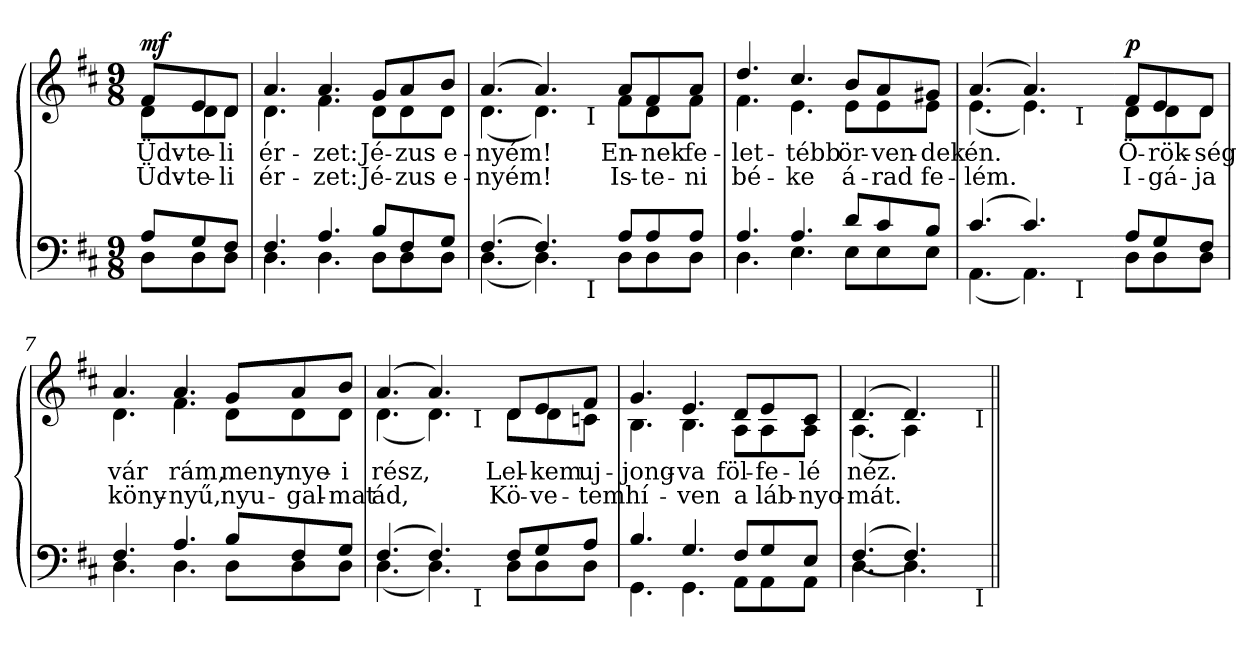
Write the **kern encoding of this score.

**kern	**kern	**text	**text	**dynam
*part2	*part1	*part1	*part1	*part1
*staff2	*staff1	*staff1	*staff1	*staff1
*clefF4	*clefG2	*	*	*
*k[f#c#]	*k[f#c#]	*	*	*
*b:	*b:	*	*	*
*M9/8	*M9/8	*	*	*
=1	=1	=1	=1	=1
*^	*	*	*	*
!	!	!LO:TX:a:t=.	!	!	!
!	!	!LO:TX:a:t== 60	!	!	!
!	!	!	!LO:LY:b	!LO:LY:b	!LO:DY:a
*	*	*^	*	*	*
8A/L	8D\L	8f#/L	8d\L	Üdv-	Üdv-	mf
!	!	!	!	!LO:LY:b	!LO:LY:b	!
8G/	8D\	8e/	8d\	-te-	-te-	.
!	!	!	!	!LO:LY:b	!LO:LY:b	!
8F#/J	8D\J	8d/J	8d\J	-li	-li	.
=2	=2	=2	=2	=2	=2	=2
!	!	!	!	!LO:LY:b	!LO:LY:b	!
4.F#/	4.D\	4.a/	4.d\	ér-	ér-	.
!	!	!	!	!LO:LY:b	!LO:LY:b	!
4.A/	4.D\	4.a/	4.f#\	-zet:	-zet:	.
!	!	!	!	!LO:LY:b	!LO:LY:b	!
8B/L	8D\L	8g/L	8d\L	Jé-	Jé-	.
!	!	!	!	!LO:LY:b	!LO:LY:b	!
8F#/	8D\	8a/	8d\	-zus	-zus	.
!	!	!	!	!LO:LY:b	!LO:LY:b	!
8G/J	8D\J	8b/J	8d\J	e-	e-	.
*	*	*v	*v	*	*	*
=3	=3	=3	=3	=3	=3
*	*	*^	*	*	*
!	!	!	!	!LO:LY:b	!LO:LY:b	!
*	*^	*	*^	*	*	*
(>4.F#/	(<4.D\	2ryy	(>4.a/	(<4.d\	2ryy	-nyém!	-nyém!	.
4.F#/)	4.D\)	.	4.a/)	4.d\)	.	.	.	.
.	.	16.ryy	.	.	16.ryy	.	.	.
!	!	!	!	!	!LO:TX:b:t=I	!	!	!
!	!	!LO:TX:b:t=I	!	!	!	!	!	!
.	.	2ryy	.	.	2ryy	.	.	.
!	!	!	!	!	!	!LO:LY:b	!LO:LY:b	!
8A/L	8D\L	.	8a/L	8f#\L	.	En-	Is-	.
!	!	!	!	!	!	!LO:LY:b	!LO:LY:b	!
8A/	8D\	.	8f#/	8d\	.	-nek	-te-	.
!	!	!	!	!	!	!LO:LY:b	!LO:LY:b	!
8A/J	8D\J	.	8a/J	8f#\J	.	fe-	-ni	.
.	.	32ryy	.	.	32ryy	.	.	.
*	*v	*v	*	*	*	*	*	*
*	*	*v	*v	*v	*	*	*
=4	=4	=4	=4	=4	=4
*	*^	*^	*	*	*
*	*	*	*	*^	*	*	*
!	!	!	!	!	!	!LO:LY:b	!LO:LY:b	!
*	*v	*v	*	*	*	*	*	*
*	*	*	*v	*v	*	*	*
4.A/	4.D\	4.dd/	4.f#\	-let-	bé-	.
!	!	!	!	!LO:LY:b	!LO:LY:b	!
4.A/	4.E\	4.cc#/	4.e\	-tébb	-ke	.
!	!	!	!	!LO:LY:b	!LO:LY:b	!
8d/L	8E\L	8b/L	8e\L	ör-	á-	.
!	!	!	!	!LO:LY:b	!LO:LY:b	!
8c#/	8E\	8a/	8e\	-ven-	-rad	.
!	!	!	!	!LO:LY:b	!LO:LY:b	!
8B/J	8E\J	8g#X/J	8e\J	-dek	fe-	.
*	*	*v	*v	*	*	*
=5	=5	=5	=5	=5	=5
*	*	*^	*	*	*
!	!	!	!	!LO:LY:b	!LO:LY:b	!
*	*^	*	*^	*	*	*
(>4.c#/	(<4.AA\	2ryy	(>4.a/	(<4.e\	2ryy	én.	-lém.	.
4.c#/)	4.AA\)	.	4.a/)	4.e\)	.	.	.	.
.	.	16.ryy	.	.	16.ryy	.	.	.
!	!	!	!	!	!LO:TX:b:t=I	!	!	!
!	!	!LO:TX:b:t=I	!	!	!	!	!	!
.	.	8ryy	.	.	8ryy	.	.	.
.	.	32ryy	.	.	32ryy	.	.	.
*	*v	*v	*	*	*	*	*	*
*	*	*v	*v	*v	*	*	*
!!LO:LB:g=z
=6-	=6-	=6-	=6-	=6-	=6-
*	*^	*^	*	*	*
*	*	*	*	*^	*	*	*
!	!	!	!	!	!	!LO:LY:b	!LO:LY:b	!LO:DY:a
*	*v	*v	*	*	*	*	*	*
*	*	*	*v	*v	*	*	*
8A/L	8D\L	8f#/L	8d\L	Ö-	I-	p
!	!	!	!	!LO:LY:b	!LO:LY:b	!
8G/	8D\	8e/	8d\	-rök-	-gá-	.
!	!	!	!	!LO:LY:b	!LO:LY:b	!
8F#/J	8D\J	8d/J	8d\J	-ség	-ja	.
=7	=7	=7	=7	=7	=7	=7
!	!	!	!	!LO:LY:b	!LO:LY:b	!
4.F#/	4.D\	4.a/	4.d\	vár	köny-	.
!	!	!	!	!LO:LY:b	!LO:LY:b	!
4.A/	4.D\	4.a/	4.f#\	rám,	-nyű,	.
!	!	!	!	!LO:LY:b	!LO:LY:b	!
8B/L	8D\L	8g/L	8d\L	meny-	nyu-	.
!	!	!	!	!LO:LY:b	!LO:LY:b	!
8F#/	8D\	8a/	8d\	-nye-	-gal-	.
!	!	!	!	!LO:LY:b	!LO:LY:b	!
8G/J	8D\J	8b/J	8d\J	-i	-mat	.
*	*	*v	*v	*	*	*
=8	=8	=8	=8	=8	=8
*	*	*^	*	*	*
!	!	!	!	!LO:LY:b	!LO:LY:b	!
*	*^	*	*^	*	*	*
(>4.F#/	(<4.D\	2ryy	(>4.a/	(<4.d\	2ryy	rész,	ád,	.
4.F#/)	4.D\)	.	4.a/)	4.d\)	.	.	.	.
.	.	16ryy	.	.	16ryy	.	.	.
!	!	!	!	!	!LO:TX:b:t=I	!	!	!
!	!	!LO:TX:b:t=I	!	!	!	!	!	!
.	.	2ryy	.	.	2ryy	.	.	.
!	!	!	!	!	!	!LO:LY:b	!LO:LY:b	!
8F#/L	8D\L	.	8d/L	8d\L	.	Lel-	Kö-	.
!	!	!	!	!	!	!LO:LY:b	!LO:LY:b	!
8G/	8D\	.	8e/	8d\	.	-kem	-ve-	.
!	!	!	!	!	!	!LO:LY:b	!LO:LY:b	!
8A/J	8D\J	.	8f#/J	8cn\J	.	uj-	-tem	.
.	.	16ryy	.	.	16ryy	.	.	.
*	*v	*v	*	*	*	*	*	*
*	*	*v	*v	*v	*	*	*
=9	=9	=9	=9	=9	=9
*	*^	*^	*	*	*
*	*	*	*	*^	*	*	*
!	!	!	!	!	!	!LO:LY:b	!LO:LY:b	!
*	*v	*v	*	*	*	*	*	*
*	*	*	*v	*v	*	*	*
4.B/	4.GG\	4.g/	4.B\	-jong-	hí-	.
!	!	!	!	!LO:LY:b	!LO:LY:b	!
4.G/	4.GG\	4.e/	4.B\	-va	-ven	.
!	!	!	!	!LO:LY:b	!LO:LY:b	!
8F#/L	8AA\L	8d/L	8A\L	föl-	a	.
!	!	!	!	!LO:LY:b	!LO:LY:b	!
8G/	8AA\	8e/	8A\	-fe-	láb-	.
!	!	!	!	!LO:LY:b	!LO:LY:b	!
8E/J	8AA\J	8c#/J	8A\J	-lé	-nyo-	.
*	*	*v	*v	*	*	*
=10	=10	=10	=10	=10	=10
*	*	*^	*	*	*
!	!	!	!	!LO:LY:b	!LO:LY:b	!
*	*^	*	*^	*	*	*
(>(<4.F#/	4.D\	2ryy	(>4.d/	(<4.A\	2ryy	néz.	-mát.	.
4.F#/))	4.D\	.	4.d/)	4A\)	.	.	.	.
.	.	8.ryy	.	.	8.ryy	.	.	.
.	.	.	.	8ryy	.	.	.	.
!	!	!	!	!	!LO:TX:b:t=I	!	!	!
!	!	!LO:TX:b:t=I	!	!	!	!	!	!
.	.	16ryy	.	.	16ryy	.	.	.
*v	*v	*v	*	*	*	*	*	*
*	*v	*v	*v	*	*	*
=||	=||	=||	=||	=||
*-	*-	*-	*-	*-
